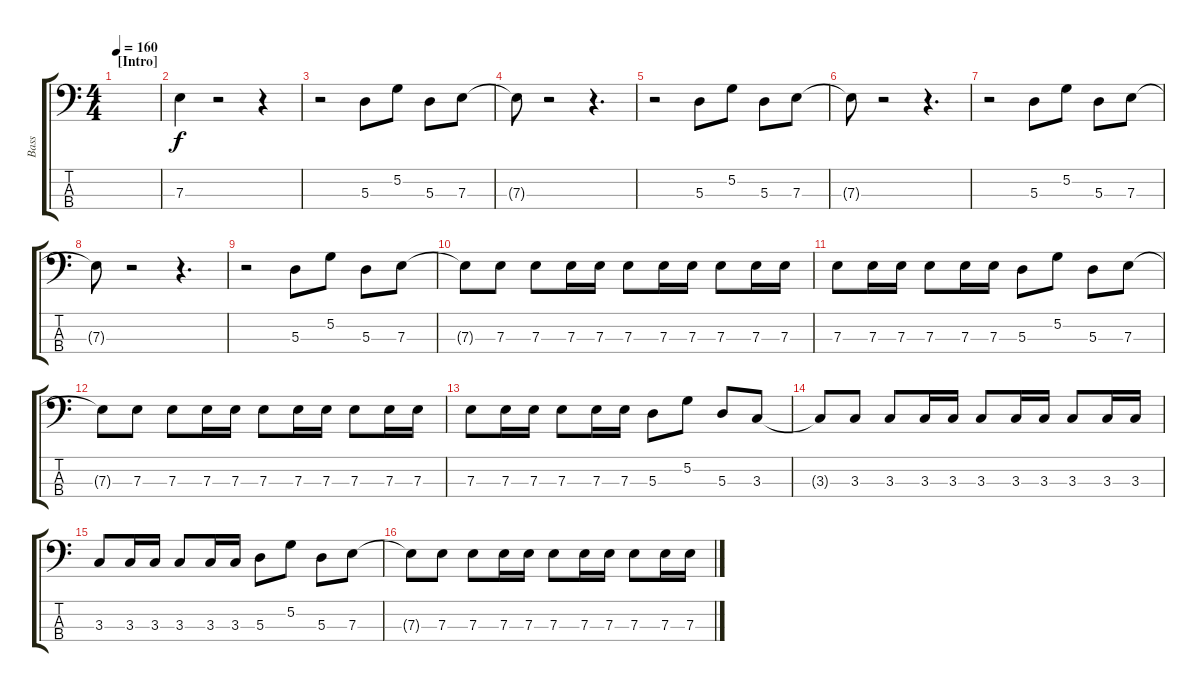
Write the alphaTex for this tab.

\track ("Bass" "Bass") {instrument electricbasspick}
\staff {score tabs}
\tuning (G2 D2 A1 E1) {hide}
\ts (4 4)
\section ("" "[Intro]")
\tempo 160
\clef f4
\ks c
|
7.3.4 r.2 r.4 |
r.2 5.3.8 5.2.8 5.3.8 7.3.8 |
7.3{t}.8 r.2 r.4{d} |
r.2 5.3.8 5.2.8 5.3.8 7.3.8 |
7.3{t}.8 r.2 r.4{d} |
r.2 5.3.8 5.2.8 5.3.8 7.3.8 |
7.3{t}.8 r.2 r.4{d} |
r.2 5.3.8 5.2.8 5.3.8 7.3.8 |
7.3{t}.8 7.3.8 7.3.8 7.3.16 7.3.16 7.3.8 7.3.16 7.3.16 7.3.8 7.3.16 7.3.16 |
7.3.8 7.3.16 7.3.16 7.3.8 7.3.16 7.3.16 5.3.8 5.2.8 5.3.8 7.3.8 |
7.3{t}.8 7.3.8 7.3.8 7.3.16 7.3.16 7.3.8 7.3.16 7.3.16 7.3.8 7.3.16 7.3.16 |
7.3.8 7.3.16 7.3.16 7.3.8 7.3.16 7.3.16 5.3.8 5.2.8 5.3.8 3.3.8 |
3.3{t}.8 3.3.8 3.3.8 3.3.16 3.3.16 3.3.8 3.3.16 3.3.16 3.3.8 3.3.16 3.3.16 |
3.3.8 3.3.16 3.3.16 3.3.8 3.3.16 3.3.16 5.3.8 5.2.8 5.3.8 7.3.8 |
7.3{t}.8 7.3.8 7.3.8 7.3.16 7.3.16 7.3.8 7.3.16 7.3.16 7.3.8 7.3.16 7.3.16
